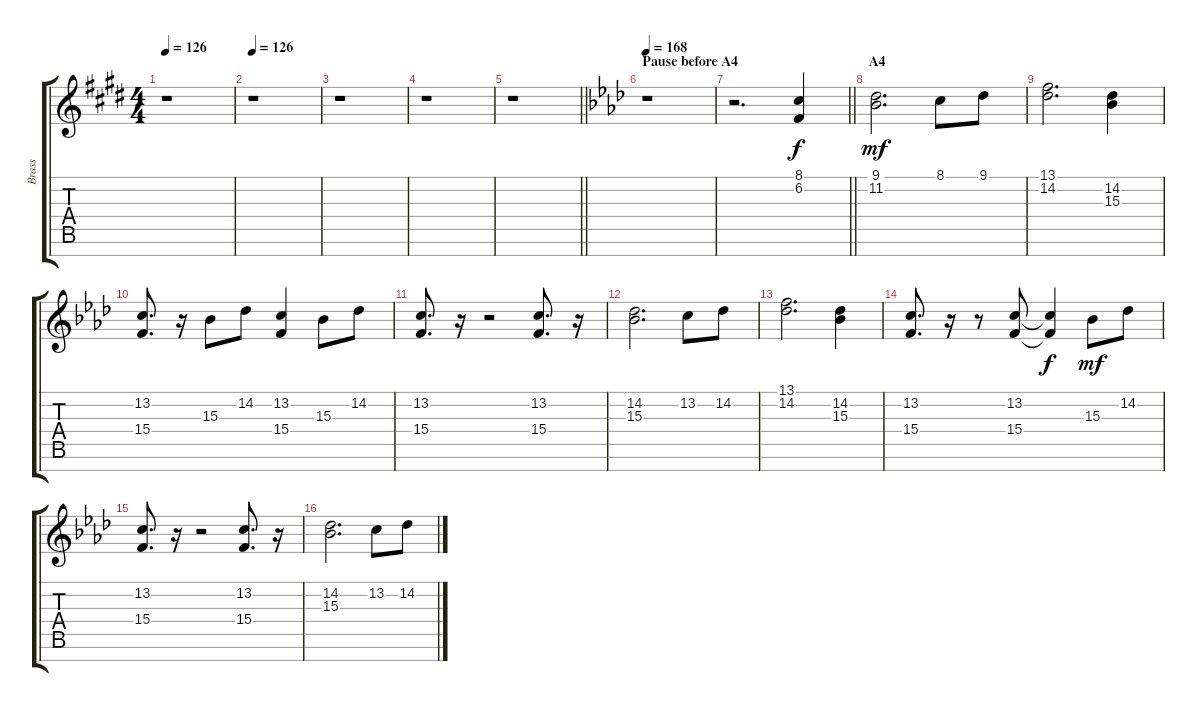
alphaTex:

\track ("Brass" "Brass") {instrument brasssection}
\staff {score tabs}
\tuning (E4 B3 G3 D3 A2 E2 B1) {hide}
\ts (4 4)
\tempo 126
\clef g2
\ks c#minor
r.1{dy f} |
\tempo 126
r.1 |
r.1 |
r.1 |
\barLineRight lightlight
r.1 |
\section ("" "Pause before A4")
\tempo 168
\ks fminor
r.1 |
\barLineRight lightlight
r.2{d} (8.1 6.2).4 |
\section ("" "A4")
(9.1 11.2).2{d dy mf} 8.1.8 9.1.8 |
(13.1 14.2).2{d} (14.2 15.3).4 |
(13.2 15.4).8{d} r.16 15.3.8 14.2.8 (13.2 15.4).4 15.3.8 14.2.8 |
(13.2 15.4).8{d} r.16 r.2 (13.2 15.4).8{d} r.16 |
(14.2 15.3).2{d} 13.2.8 14.2.8 |
(13.1 14.2).2{d} (14.2 15.3).4 |
(13.2 15.4).8{d} r.16 r.8 (13.2 15.4).8 (13.2{t} 15.4{t}).4{dy f} 15.3.8{dy mf} 14.2.8 |
(13.2 15.4).8{d} r.16 r.2 (13.2 15.4).8{d} r.16 |
(14.2 15.3).2{d} 13.2.8 14.2.8
